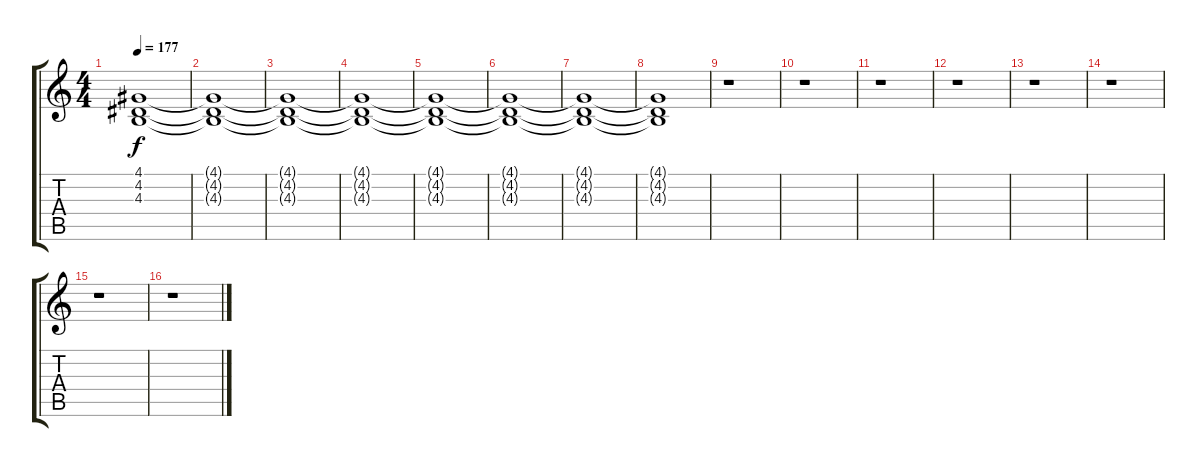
\track "" {instrument pad3polysynth}
\staff {score tabs}
\tuning (E4 B3 G3 D3 A2 E2) {hide}
\ts (4 4)
\tempo 177
\clef g2
\ks c
(4.1{t} 4.2{t} 4.3{t}).1{dy f} |
(4.1{t} 4.2{t} 4.3{t}).1 |
(4.1{t} 4.2{t} 4.3{t}).1 |
(4.1{t} 4.2{t} 4.3{t}).1 |
(4.1{t} 4.2{t} 4.3{t}).1 |
(4.1{t} 4.2{t} 4.3{t}).1 |
(4.1{t} 4.2{t} 4.3{t}).1 |
(4.1{t} 4.2{t} 4.3{t}).1 |
r.1 |
r.1 |
r.1 |
r.1 |
r.1 |
r.1 |
r.1 |
r.1
